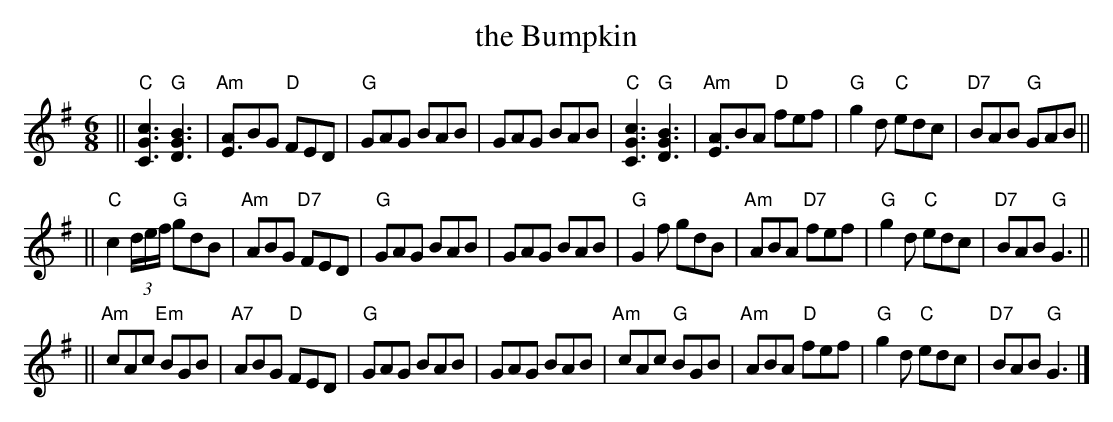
X:1
T: the Bumpkin
M: 6/8
L: 1/8
K: G
|| "C"[c3G3C3] "G"[B3G3D3] | "Am"[AE3]BG "D"FED | "G"GAG BAB | GAG BAB \
|  "C"[c3G3C3] "G"[B3G3D3] | "Am"[AE3]BA "D"fef | "G"g2d "C"edc | "D7"BAB "G"GAB ||
|| "C"c2(3d/e/f/ "G"gdB | "Am"ABG "D7"FED | "G"GAG BAB | GAG BAB \
| "G"G2f gdB | "Am"ABA "D7"fef | "G"g2d "C"edc | "D7"BAB "G"G3 ||
|| "Am"cAc "Em"BGB | "A7"ABG "D"FED | "G"GAG BAB | GAG BAB \
|  "Am"cAc "G"BGB | "Am"ABA "D"fef | "G"g2d "C"edc | "D7"BAB "G"G3 |]
